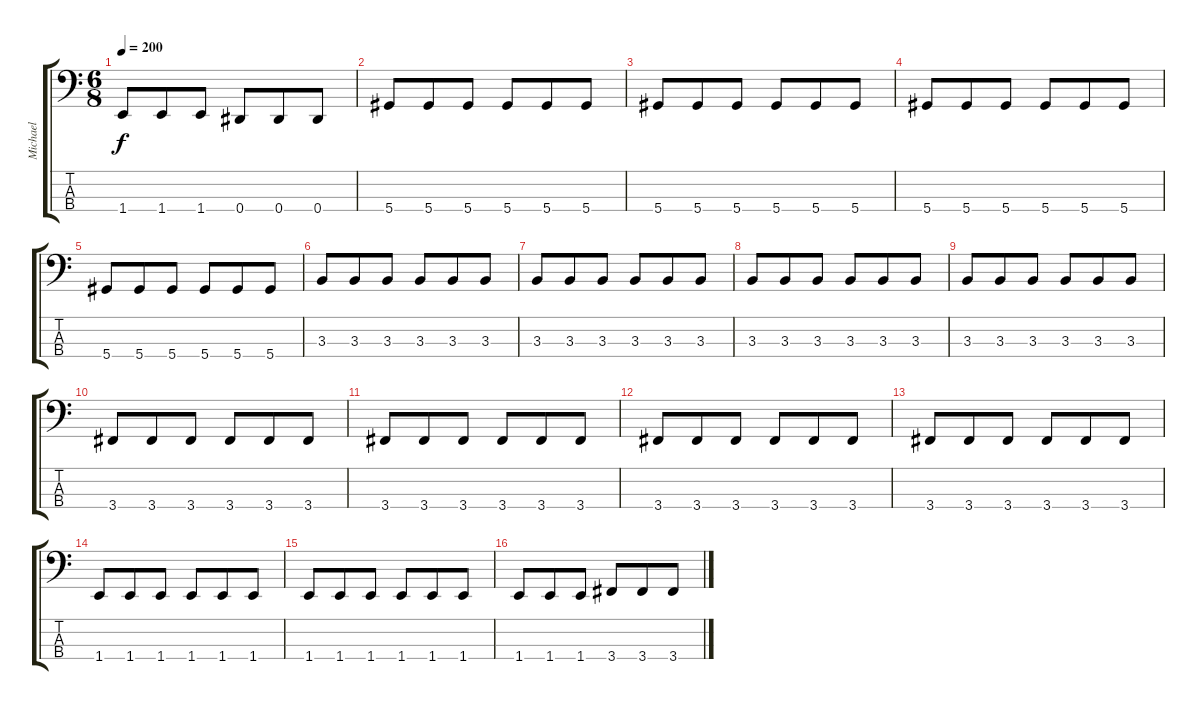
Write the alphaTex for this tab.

\track ("Michael" "Michael") {instrument electricbassfinger}
\staff {score tabs}
\tuning (Gb2 Db2 Ab1 Eb1) {hide}
\ts (6 8)
\tempo 200
\clef f4
\ks c
1.4.8{dy f} 1.4.8 1.4.8 0.4.8 0.4.8 0.4.8 |
5.4.8 5.4.8 5.4.8 5.4.8 5.4.8 5.4.8 |
5.4.8 5.4.8 5.4.8 5.4.8 5.4.8 5.4.8 |
5.4.8 5.4.8 5.4.8 5.4.8 5.4.8 5.4.8 |
5.4.8 5.4.8 5.4.8 5.4.8 5.4.8 5.4.8 |
3.3.8 3.3.8 3.3.8 3.3.8 3.3.8 3.3.8 |
3.3.8 3.3.8 3.3.8 3.3.8 3.3.8 3.3.8 |
3.3.8 3.3.8 3.3.8 3.3.8 3.3.8 3.3.8 |
3.3.8 3.3.8 3.3.8 3.3.8 3.3.8 3.3.8 |
3.4.8 3.4.8 3.4.8 3.4.8 3.4.8 3.4.8 |
3.4.8 3.4.8 3.4.8 3.4.8 3.4.8 3.4.8 |
3.4.8 3.4.8 3.4.8 3.4.8 3.4.8 3.4.8 |
3.4.8 3.4.8 3.4.8 3.4.8 3.4.8 3.4.8 |
1.4.8 1.4.8 1.4.8 1.4.8 1.4.8 1.4.8 |
1.4.8 1.4.8 1.4.8 1.4.8 1.4.8 1.4.8 |
1.4.8 1.4.8 1.4.8 3.4.8 3.4.8 3.4.8
